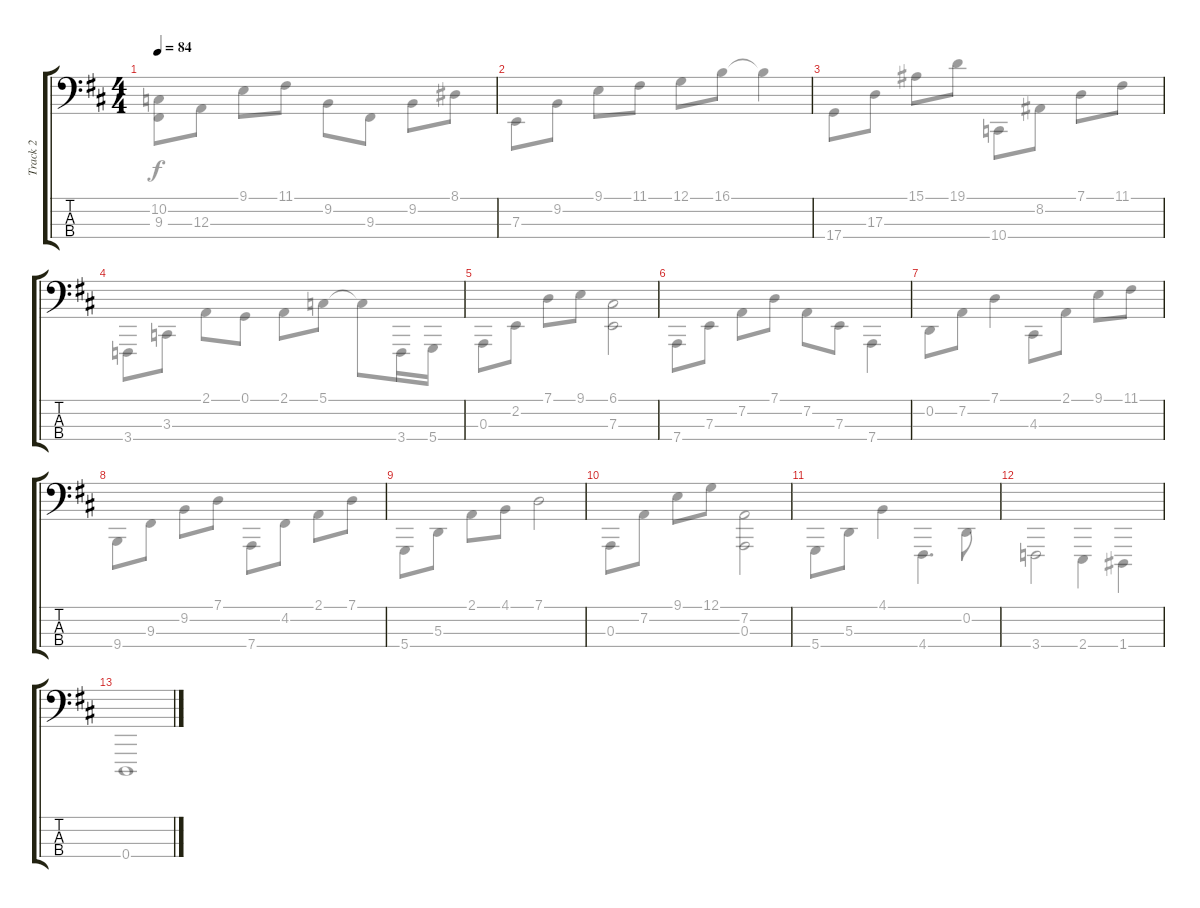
\track ("Track 2" "Track 2") {instrument electricpiano1}
\staff {score tabs}
\tuning (G2 D2 A1 D1) {hide}
\voice
\ts (4 4)
\tempo 84
\clef f4
\ks d
|
|
|
|
|
|
|
|
|
|
|
|
\voice
\clef f4
\ks d
(10.2 9.3).8{dy f} 12.3.8 9.1.8 11.1.8 9.2.8 9.3.8 9.2.8 8.1.8 |
7.3.8 9.2.8 9.1.8 11.1.8 12.1.8 16.1.8 16.1{t}.4 |
17.4.8 17.3.8 15.1.8 19.1.8 10.4.8 8.2.8 7.1.8 11.1.8 |
3.4.8 3.3.8 2.1.8 0.1.8 2.1.8 5.1.8 5.1{t}.8 3.4.16 5.4.16 |
0.3.8 2.2.8 7.1.8 9.1.8 (6.1 7.3).2 |
7.4.8 7.3.8 7.2.8 7.1.8 7.2.8 7.3.8 7.4.4 |
0.2.8 7.2.8 7.1.4 4.3.8 2.1.8 9.1.8 11.1.8 |
9.4.8 9.3.8 9.2.8 7.1.8 7.4.8 4.2.8 2.1.8 7.1.8 |
5.4.8 5.3.8 2.1.8 4.1.8 7.1.2 |
0.3.8 7.2.8 9.1.8 12.1.8 (7.2 0.3).2 |
5.4.8 5.3.8 4.1.4 4.4.4{d} 0.2.8 |
3.4.2 2.4.4 1.4.4 |
0.4.1
